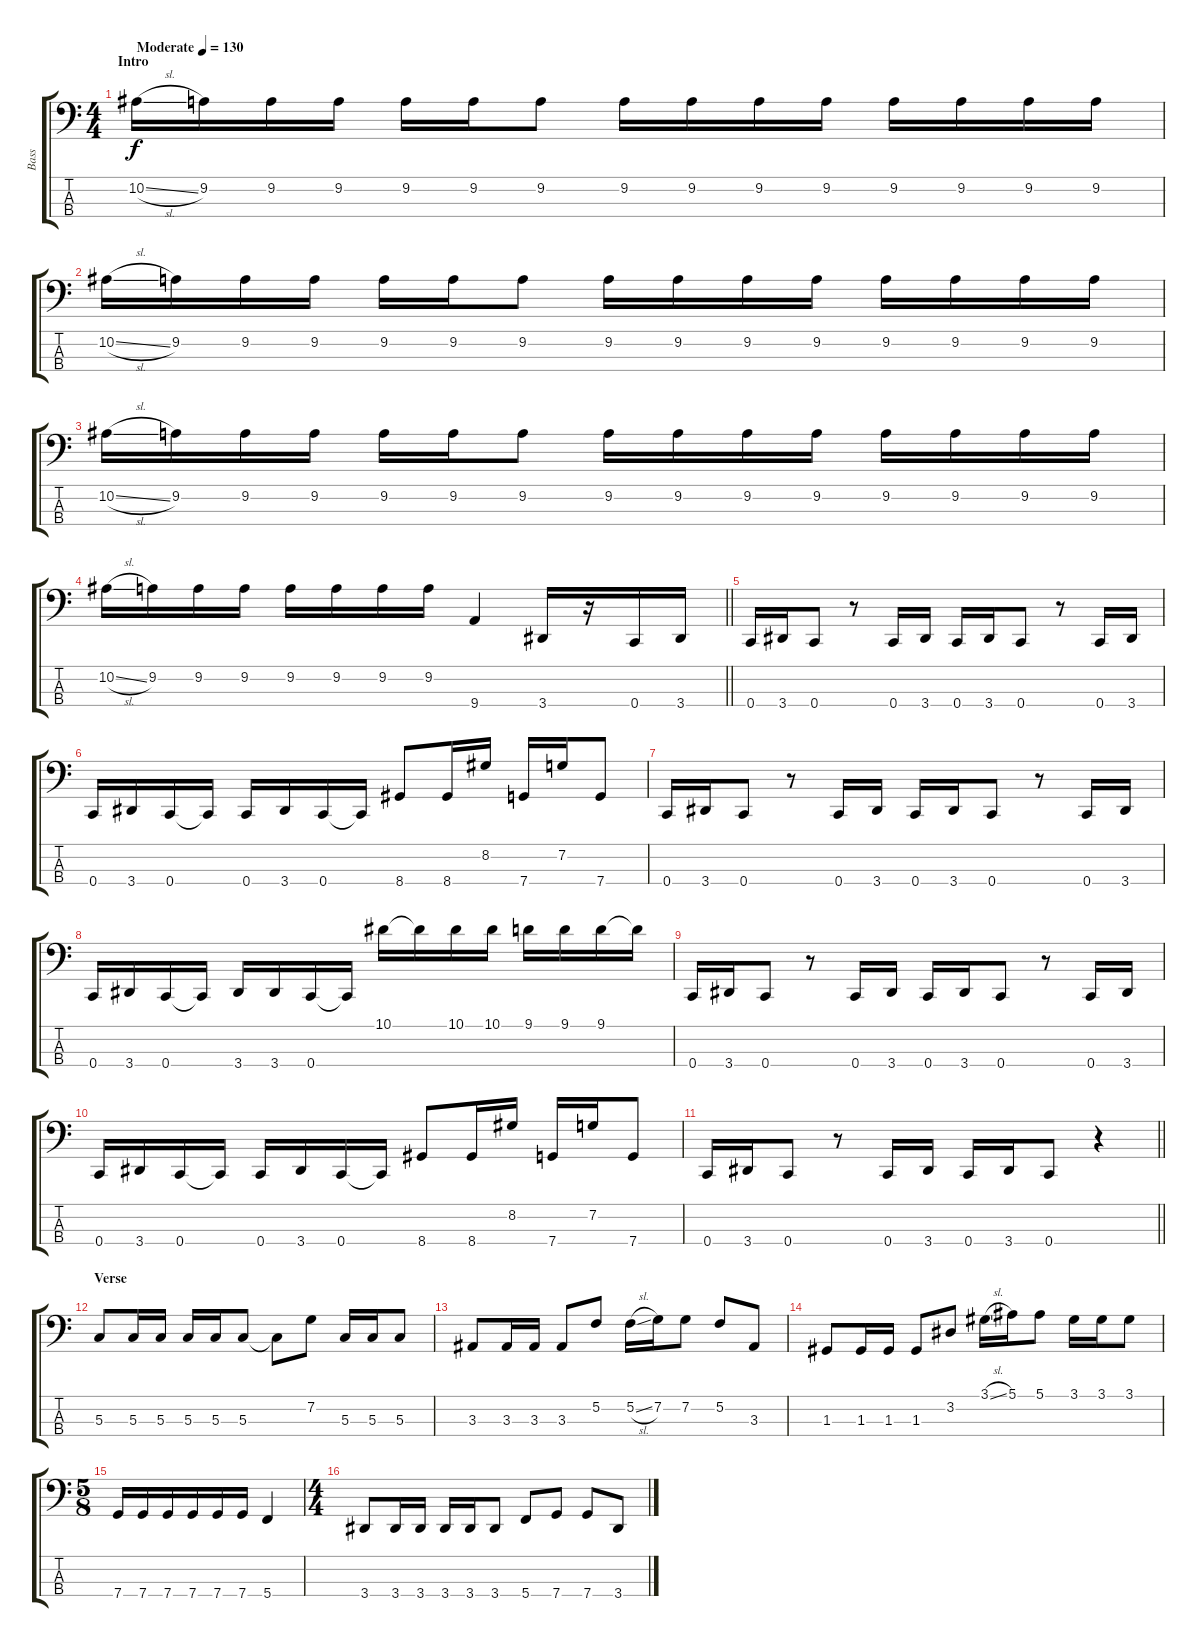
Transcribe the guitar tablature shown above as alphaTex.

\track ("Bass" "Bass") {instrument slapbass1}
\staff {score tabs}
\tuning (F2 C2 G1 C1) {hide}
\ts (4 4)
\section ("" "Intro")
\tempo (130 "Moderate")
\clef f4
\ks c
10.2{sl}.16{dy f instrument electricbassfinger} 9.2.16 9.2.16 9.2.16 9.2.16 9.2.16 9.2.8 9.2.16 9.2.16 9.2.16 9.2.16 9.2.16 9.2.16 9.2.16 9.2.16 |
10.2{sl}.16 9.2.16 9.2.16 9.2.16 9.2.16 9.2.16 9.2.8 9.2.16 9.2.16 9.2.16 9.2.16 9.2.16 9.2.16 9.2.16 9.2.16 |
10.2{sl}.16 9.2.16 9.2.16 9.2.16 9.2.16 9.2.16 9.2.8 9.2.16 9.2.16 9.2.16 9.2.16 9.2.16 9.2.16 9.2.16 9.2.16 |
\barLineRight lightlight
10.2{sl}.16 9.2.16 9.2.16 9.2.16 9.2.16 9.2.16 9.2.16 9.2.16 9.4.4 3.4.16{instrument slapbass1} r.16 0.4.16 3.4.16 |
\section ("" "")
0.4.16 3.4.16 0.4.8 r.8 0.4.16 3.4.16 0.4.16 3.4.16 0.4.8 r.8 0.4.16 3.4.16 |
0.4.16 3.4.16 0.4.16 0.4{t}.16 0.4.16 3.4.16 0.4.16 0.4{t}.16 8.4.8 8.4.16 8.2.16 7.4.16 7.2.16 7.4.8 |
0.4.16 3.4.16 0.4.8 r.8 0.4.16 3.4.16 0.4.16 3.4.16 0.4.8 r.8 0.4.16 3.4.16 |
0.4.16 3.4.16 0.4.16 0.4{t}.16 3.4.16 3.4.16 0.4.16 0.4{t}.16 10.1.16 10.1{t}.16 10.1.16 10.1.16 9.1.16 9.1.16 9.1.16 9.1{t}.16 |
0.4.16 3.4.16 0.4.8 r.8 0.4.16 3.4.16 0.4.16 3.4.16 0.4.8 r.8 0.4.16 3.4.16 |
0.4.16 3.4.16 0.4.16 0.4{t}.16 0.4.16 3.4.16 0.4.16 0.4{t}.16 8.4.8 8.4.16 8.2.16 7.4.16 7.2.16 7.4.8 |
\barLineRight lightlight
0.4.16 3.4.16 0.4.8 r.8 0.4.16 3.4.16 0.4.16 3.4.16 0.4.8 r.4 |
\section ("" "Verse")
5.3.8{volume 16 instrument electricbassfinger} 5.3.16 5.3.16 5.3.16 5.3.16 5.3.8 5.3{t}.8 7.2.8 5.3.16 5.3.16 5.3.8 |
3.3.8 3.3.16 3.3.16 3.3.8 5.2.8 5.2{sl}.16 7.2.16 7.2.8 5.2.8 3.3.8 |
1.3.8 1.3.16 1.3.16 1.3.8 3.2.8 3.1{sl}.16 5.1.16 5.1.8 3.1.16 3.1.16 3.1.8 |
\ts (5 8)
7.4.16 7.4.16 7.4.16 7.4.16 7.4.16 7.4.16 5.4.4 |
\ts (4 4)
3.4.8 3.4.16 3.4.16 3.4.16 3.4.16 3.4.8 5.4.8 7.4.8 7.4.8 3.4.8
